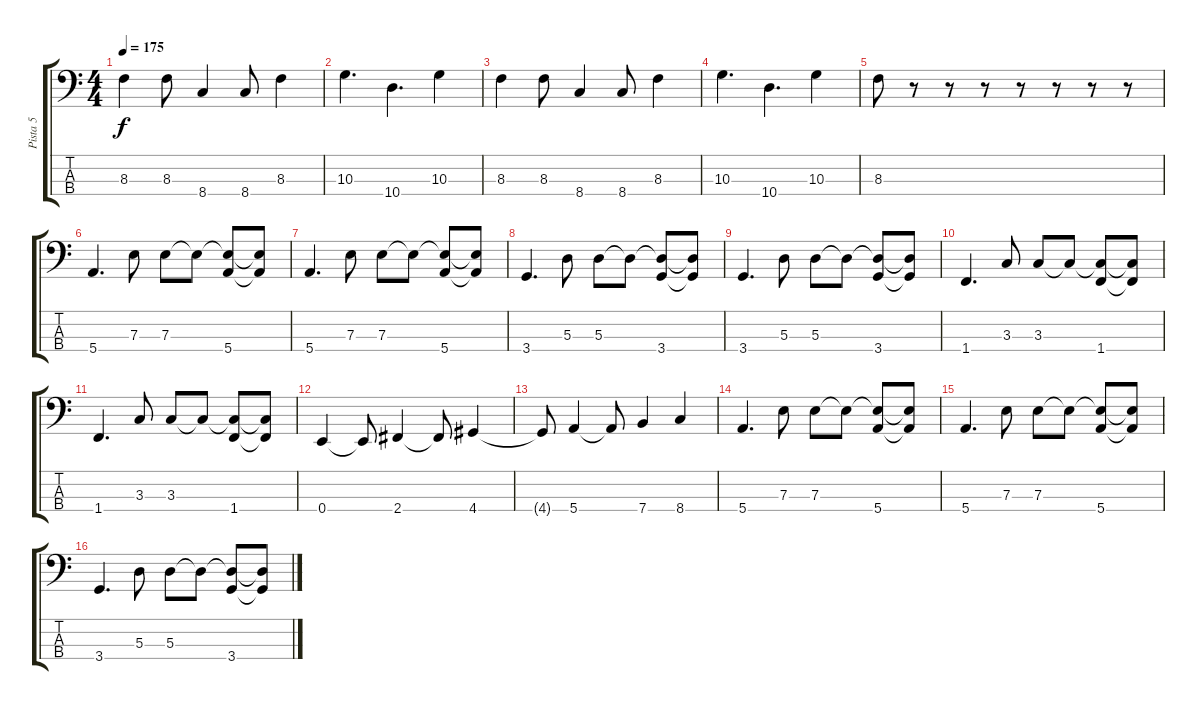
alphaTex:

\track ("Pista 5" "Pista 5") {instrument electricbassfinger}
\staff {score tabs}
\tuning (G2 D2 A1 E1) {hide}
\ts (4 4)
\tempo 175
\clef f4
\ks c
8.3.4{dy f} 8.3.8 8.4.4 8.4.8 8.3.4 |
10.3.4{d} 10.4.4{d} 10.3.4 |
8.3.4 8.3.8 8.4.4 8.4.8 8.3.4 |
10.3.4{d} 10.4.4{d} 10.3.4 |
8.3.8 r.8 r.8 r.8 r.8 r.8 r.8 r.8 |
5.4.4{d} 7.3.8 7.3.8 7.3{t}.8 (7.3{t} 5.4).8 (7.3{t} 5.4{t}).8 |
5.4.4{d} 7.3.8 7.3.8 7.3{t}.8 (7.3{t} 5.4).8 (7.3{t} 5.4{t}).8 |
3.4.4{d} 5.3.8 5.3.8 5.3{t}.8 (5.3{t} 3.4).8 (5.3{t} 3.4{t}).8 |
3.4.4{d} 5.3.8 5.3.8 5.3{t}.8 (5.3{t} 3.4).8 (5.3{t} 3.4{t}).8 |
1.4.4{d} 3.3.8 3.3.8 3.3{t}.8 (3.3{t} 1.4).8 (3.3{t} 1.4{t}).8 |
1.4.4{d} 3.3.8 3.3.8 3.3{t}.8 (3.3{t} 1.4).8 (3.3{t} 1.4{t}).8 |
0.4.4 0.4{t}.8 2.4.4 2.4{t}.8 4.4.4 |
4.4{t}.8 5.4.4 5.4{t}.8 7.4.4 8.4.4 |
5.4.4{d} 7.3.8 7.3.8 7.3{t}.8 (7.3{t} 5.4).8 (7.3{t} 5.4{t}).8 |
5.4.4{d} 7.3.8 7.3.8 7.3{t}.8 (7.3{t} 5.4).8 (7.3{t} 5.4{t}).8 |
3.4.4{d} 5.3.8 5.3.8 5.3{t}.8 (5.3{t} 3.4).8 (5.3{t} 3.4{t}).8
